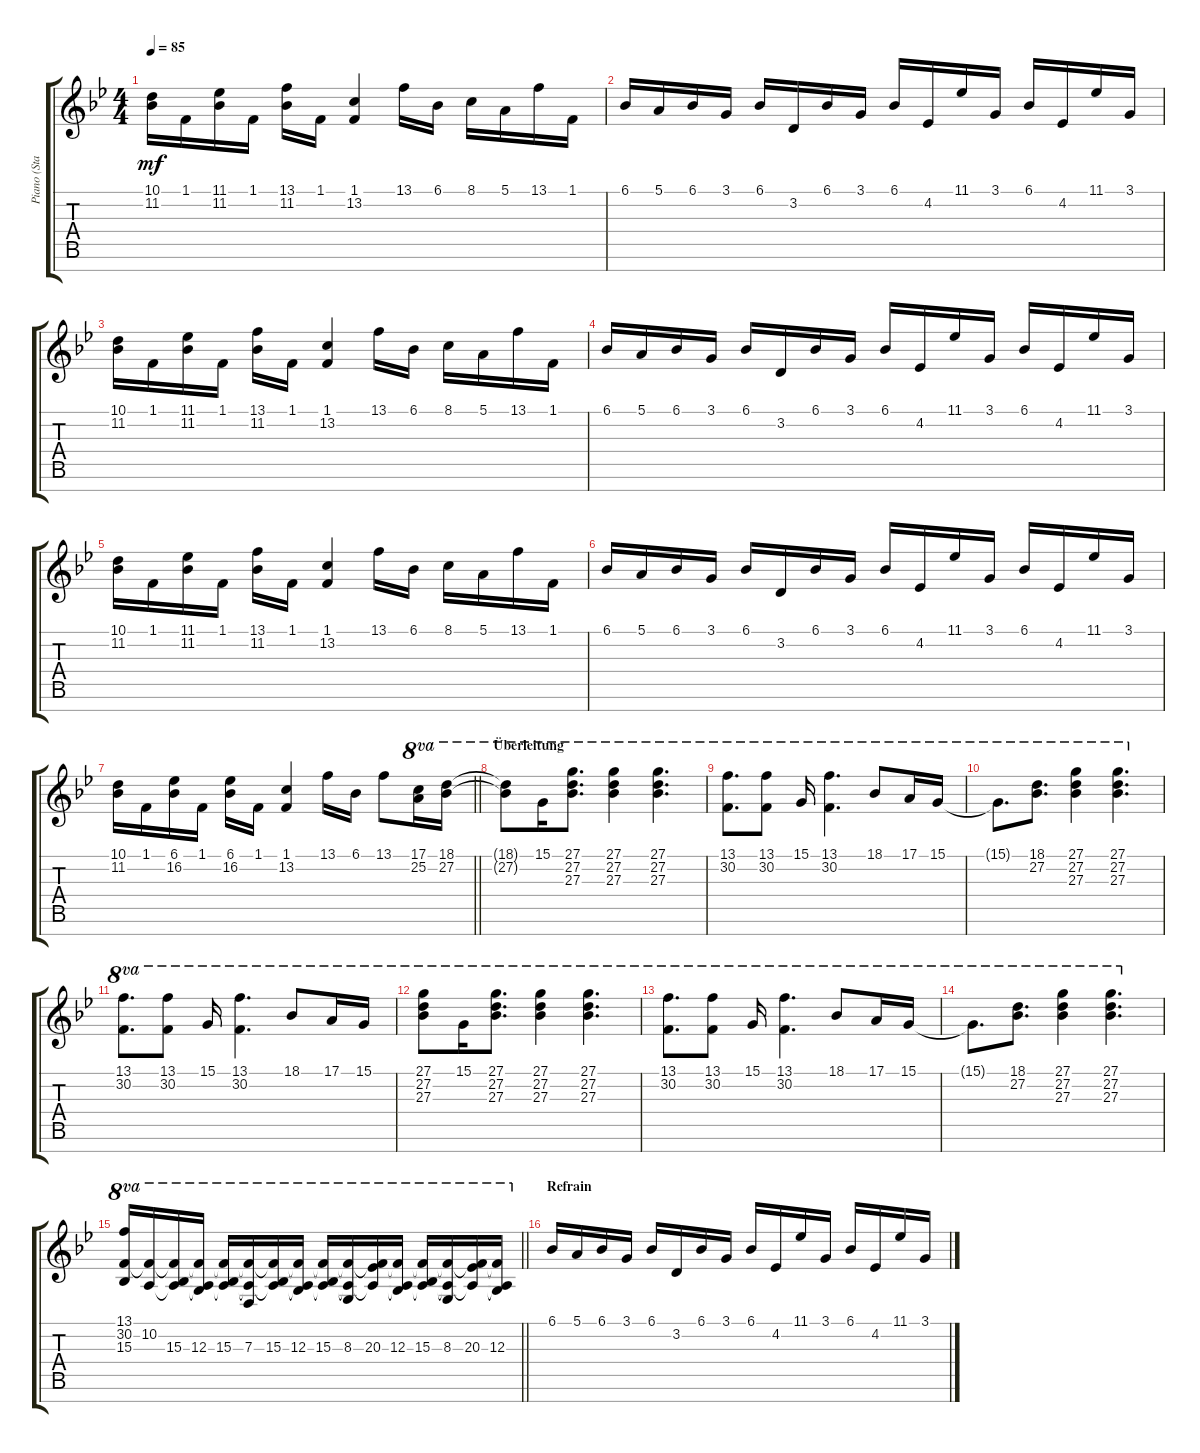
\track ("Piano (Staff 1)" "Piano (Sta") {instrument acousticgrandpiano}
\staff {score tabs}
\tuning (E4 B3 G3 D3 A2 E2 B1) {hide}
\ts (4 4)
\tempo 85
\clef g2
\ks gminor
(10.1 11.2).16{dy mf} 1.1.16 (11.1 11.2).16 1.1.16 (13.1 11.2).16 1.1.16 (1.1 13.2).4 13.1.16 6.1.16 8.1.16 5.1.16 13.1.16 1.1.16 |
6.1.16 5.1.16 6.1.16 3.1.16 6.1.16 3.2.16 6.1.16 3.1.16 6.1.16 4.2.16 11.1.16 3.1.16 6.1.16 4.2.16 11.1.16 3.1.16 |
(10.1 11.2).16 1.1.16 (11.1 11.2).16 1.1.16 (13.1 11.2).16 1.1.16 (1.1 13.2).4 13.1.16 6.1.16 8.1.16 5.1.16 13.1.16 1.1.16 |
6.1.16 5.1.16 6.1.16 3.1.16 6.1.16 3.2.16 6.1.16 3.1.16 6.1.16 4.2.16 11.1.16 3.1.16 6.1.16 4.2.16 11.1.16 3.1.16 |
(10.1 11.2).16 1.1.16 (11.1 11.2).16 1.1.16 (13.1 11.2).16 1.1.16 (1.1 13.2).4 13.1.16 6.1.16 8.1.16 5.1.16 13.1.16 1.1.16 |
6.1.16 5.1.16 6.1.16 3.1.16 6.1.16 3.2.16 6.1.16 3.1.16 6.1.16 4.2.16 11.1.16 3.1.16 6.1.16 4.2.16 11.1.16 3.1.16 |
\barLineRight lightlight
(10.1 11.2).16 1.1.16 (6.1 16.2).16 1.1.16 (6.1 16.2).16 1.1.16 (1.1 13.2).4 13.1.16 6.1.16 13.1.8 (17.1 25.2).16{ot 8va} (18.1 27.2).16{ot 8va} |
\section ("" "Überleitung")
(18.1{t} 27.2{t}).8{ot 8va} 15.1.16{ot 8va} (27.1 27.2 27.3).8{d ot 8va} (27.1 27.2 27.3).4{ot 8va} (27.1 27.2 27.3).4{d ot 8va} |
(13.1 30.2).8{d ot 8va} (13.1 30.2).8{ot 8va} 15.1.16{ot 8va} (13.1 30.2).4{d ot 8va} 18.1.8{ot 8va} 17.1.16{ot 8va} 15.1.16{ot 8va} |
15.1{t}.8{d ot 8va} (18.1 27.2).8{d ot 8va} (27.1 27.2 27.3).4{ot 8va} (27.1 27.2 27.3).4{d ot 8va} |
(13.1 30.2).8{d ot 8va} (13.1 30.2).8{ot 8va} 15.1.16{ot 8va} (13.1 30.2).4{d ot 8va} 18.1.8{ot 8va} 17.1.16{ot 8va} 15.1.16{ot 8va} |
(27.1 27.2 27.3).8{ot 8va} 15.1.16{ot 8va} (27.1 27.2 27.3).8{d ot 8va} (27.1 27.2 27.3).4{ot 8va} (27.1 27.2 27.3).4{d ot 8va} |
(13.1 30.2).8{d ot 8va} (13.1 30.2).8{ot 8va} 15.1.16{ot 8va} (13.1 30.2).4{d ot 8va} 18.1.8{ot 8va} 17.1.16{ot 8va} 15.1.16{ot 8va} |
15.1{t}.8{d ot 8va} (18.1 27.2).8{d ot 8va} (27.1 27.2 27.3).4{ot 8va} (27.1 27.2 27.3).4{d ot 8va} |
\barLineRight lightlight
(13.1 30.2 15.3).16{ot 8va} (13.1{t} 10.2).16{ot 8va} (13.1{t} 10.2{t} 15.3).16{ot 8va} (13.1{t} 10.2{t} 12.3).16{ot 8va} (13.1{t} 10.2{t} 15.3).16{ot 8va} (13.1{t} 10.2{t} 7.3).16{ot 8va} (13.1{t} 10.2{t} 15.3).16{ot 8va} (13.1{t} 10.2{t} 12.3).16{ot 8va} (13.1{t} 10.2{t} 15.3).16{ot 8va} (13.1{t} 10.2{t} 8.3).16{ot 8va} (13.1{t} 10.2{t} 20.3).16{ot 8va} (13.1{t} 10.2{t} 12.3).16{ot 8va} (13.1{t} 10.2{t} 15.3).16{ot 8va} (13.1{t} 10.2{t} 8.3).16{ot 8va} (13.1{t} 10.2{t} 20.3).16{ot 8va} (13.1{t} 10.2{t} 12.3).16{ot 8va} |
\section ("" "Refrain")
6.1.16 5.1.16 6.1.16 3.1.16 6.1.16 3.2.16 6.1.16 3.1.16 6.1.16 4.2.16 11.1.16 3.1.16 6.1.16 4.2.16 11.1.16 3.1.16
